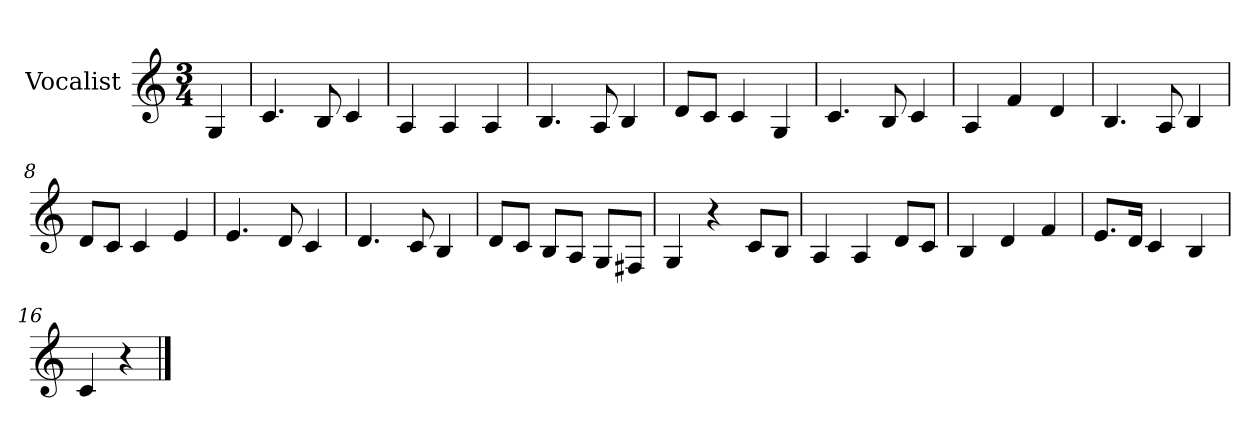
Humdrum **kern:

**kern
*part1
*staff1
*I"Vocalist
*k[]
*C:
*M3/4
=
4G
=1
4.c
8B
4c
=2
4A
4A
4A
=3
4.B
8A
4B
=4
8dL
8cJ
4c
4G
=5
4.c
8B
4c
=6
4A
4f
4d
=7
4.B
8A
4B
=8
8dL
8cJ
4c
4e
=9
4.e
8d
4c
=10
4.d
8c
4B
=11
8dL
8cJ
8BL
8AJ
8GL
8F#XJ
=12
4G
4r
8cL
8BJ
=13
4A
4A
8dL
8cJ
=14
4B
4d
4f
=15
8.eL
16dJk
4c
4B
=16
4c
4r
==
*-
